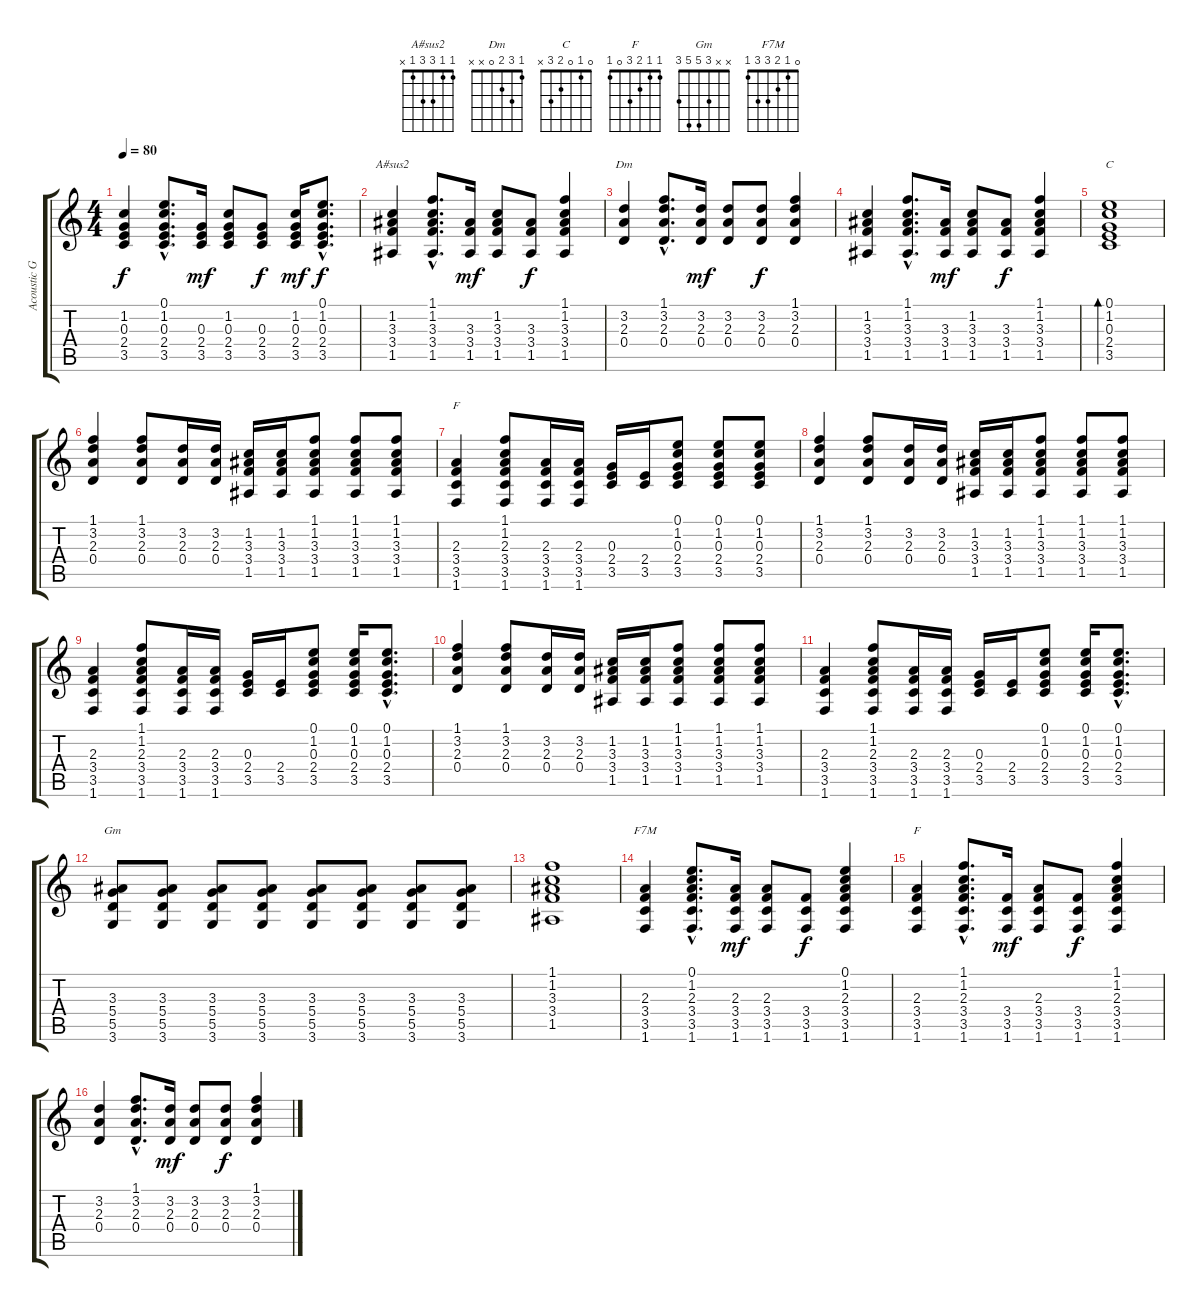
\track ("Acoustic Guitar" "Acoustic G") {instrument acousticguitarsteel}
\staff {score tabs}
\tuning (E4 B3 G3 D3 A2 E2) {hide}
\chord ("A#sus2" 1 1 3 3 1 x)
\chord ("Dm" 1 3 2 0 x x)
\chord ("C" 0 1 0 2 3 x)
\chord ("F" 1 1 2 3 3 1)
\chord ("Gm" x x 3 5 5 3)
\chord ("F7M" 0 1 2 3 3 1)
\chord ("F" 1 1 2 3 0 1)
\ts (4 4)
\tempo 80
\clef g2
\ks c
(1.2 0.3 2.4 3.5).4{dy f} (0.1{hac} 1.2{hac} 0.3{hac} 2.4{hac} 3.5{hac}).8{d} (0.3 2.4 3.5).16{dy mf} (1.2 0.3 2.4 3.5).8 (0.3 2.4 3.5).8{dy f} (1.2 0.3 2.4 3.5).16{dy mf} (0.1{hac} 1.2{hac} 0.3{hac} 2.4{hac} 3.5{hac}).8{d dy f} |
(1.2 3.3 3.4 1.5).4{ch "A#sus2"} (1.1{hac} 1.2{hac} 3.3{hac} 3.4{hac} 1.5{hac}).8{d} (3.3 3.4 1.5).16{dy mf} (1.2 3.3 3.4 1.5).8 (3.3 3.4 1.5).8{dy f} (1.1 1.2 3.3 3.4 1.5).4 |
(3.2 2.3 0.4).4{ch "Dm"} (1.1{hac} 3.2{hac} 2.3{hac} 0.4{hac}).8{d} (3.2 2.3 0.4).16{dy mf} (3.2 2.3 0.4).8 (3.2 2.3 0.4).8{dy f} (1.1 3.2 2.3 0.4).4 |
(1.2 3.3 3.4 1.5).4 (1.1{hac} 1.2{hac} 3.3{hac} 3.4{hac} 1.5{hac}).8{d} (3.3 3.4 1.5).16{dy mf} (1.2 3.3 3.4 1.5).8 (3.3 3.4 1.5).8{dy f} (1.1 1.2 3.3 3.4 1.5).4 |
(0.1 1.2 0.3 2.4 3.5).1{bd 30 ch "C"} |
(1.1 3.2 2.3 0.4).4{volume 9} (1.1 3.2 2.3 0.4).8 (3.2 2.3 0.4).16 (3.2 2.3 0.4).16 (1.2 3.3 3.4 1.5).16 (1.2 3.3 3.4 1.5).16 (1.1 1.2 3.3 3.4 1.5).8 (1.1 1.2 3.3 3.4 1.5).8 (1.1 1.2 3.3 3.4 1.5).8 |
(2.3 3.4 3.5 1.6).4{ch "F"} (1.1 1.2 2.3 3.4 3.5 1.6).8 (2.3 3.4 3.5 1.6).16 (2.3 3.4 3.5 1.6).16 (0.3 2.4 3.5).16 (2.4 3.5).16 (0.1 1.2 0.3 2.4 3.5).8 (0.1 1.2 0.3 2.4 3.5).8 (0.1 1.2 0.3 2.4 3.5).8 |
(1.1 3.2 2.3 0.4).4 (1.1 3.2 2.3 0.4).8 (3.2 2.3 0.4).16 (3.2 2.3 0.4).16 (1.2 3.3 3.4 1.5).16 (1.2 3.3 3.4 1.5).16 (1.1 1.2 3.3 3.4 1.5).8 (1.1 1.2 3.3 3.4 1.5).8 (1.1 1.2 3.3 3.4 1.5).8 |
(2.3 3.4 3.5 1.6).4 (1.1 1.2 2.3 3.4 3.5 1.6).8 (2.3 3.4 3.5 1.6).16 (2.3 3.4 3.5 1.6).16 (0.3 2.4 3.5).16 (2.4 3.5).16 (0.1 1.2 0.3 2.4 3.5).8 (0.1 1.2 0.3 2.4 3.5).16 (0.1{hac} 1.2{hac} 0.3{hac} 2.4{hac} 3.5{hac}).8{d} |
(1.1 3.2 2.3 0.4).4 (1.1 3.2 2.3 0.4).8 (3.2 2.3 0.4).16 (3.2 2.3 0.4).16 (1.2 3.3 3.4 1.5).16 (1.2 3.3 3.4 1.5).16 (1.1 1.2 3.3 3.4 1.5).8 (1.1 1.2 3.3 3.4 1.5).8 (1.1 1.2 3.3 3.4 1.5).8 |
(2.3 3.4 3.5 1.6).4 (1.1 1.2 2.3 3.4 3.5 1.6).8 (2.3 3.4 3.5 1.6).16 (2.3 3.4 3.5 1.6).16 (0.3 2.4 3.5).16 (2.4 3.5).16 (0.1 1.2 0.3 2.4 3.5).8 (0.1 1.2 0.3 2.4 3.5).16 (0.1{hac} 1.2{hac} 0.3{hac} 2.4{hac} 3.5{hac}).8{d} |
(3.3 5.4 5.5 3.6).8{ch "Gm"} (3.3 5.4 5.5 3.6).8 (3.3 5.4 5.5 3.6).8 (3.3 5.4 5.5 3.6).8 (3.3 5.4 5.5 3.6).8 (3.3 5.4 5.5 3.6).8 (3.3 5.4 5.5 3.6).8 (3.3 5.4 5.5 3.6).8 |
(1.1 1.2 3.3 3.4 1.5).1 |
(2.3 3.4 3.5 1.6).4{ch "F7M"} (0.1{hac} 1.2{hac} 2.3{hac} 3.4{hac} 3.5{hac} 1.6{hac}).8{d} (2.3 3.4 3.5 1.6).16{dy mf} (2.3 3.4 3.5 1.6).8 (3.4 3.5 1.6).8{dy f} (0.1 1.2 2.3 3.4 3.5 1.6).4 |
(2.3 3.4 3.5 1.6).4{ch "F" volume 11} (1.1{hac} 1.2{hac} 2.3{hac} 3.4{hac} 3.5{hac} 1.6{hac}).8{d} (3.4 3.5 1.6).16{dy mf} (2.3 3.4 3.5 1.6).8 (3.4 3.5 1.6).8{dy f} (1.1 1.2 2.3 3.4 3.5 1.6).4 |
(3.2 2.3 0.4).4 (1.1{hac} 3.2{hac} 2.3{hac} 0.4{hac}).8{d} (3.2 2.3 0.4).16{dy mf} (3.2 2.3 0.4).8 (3.2 2.3 0.4).8{dy f} (1.1 3.2 2.3 0.4).4
